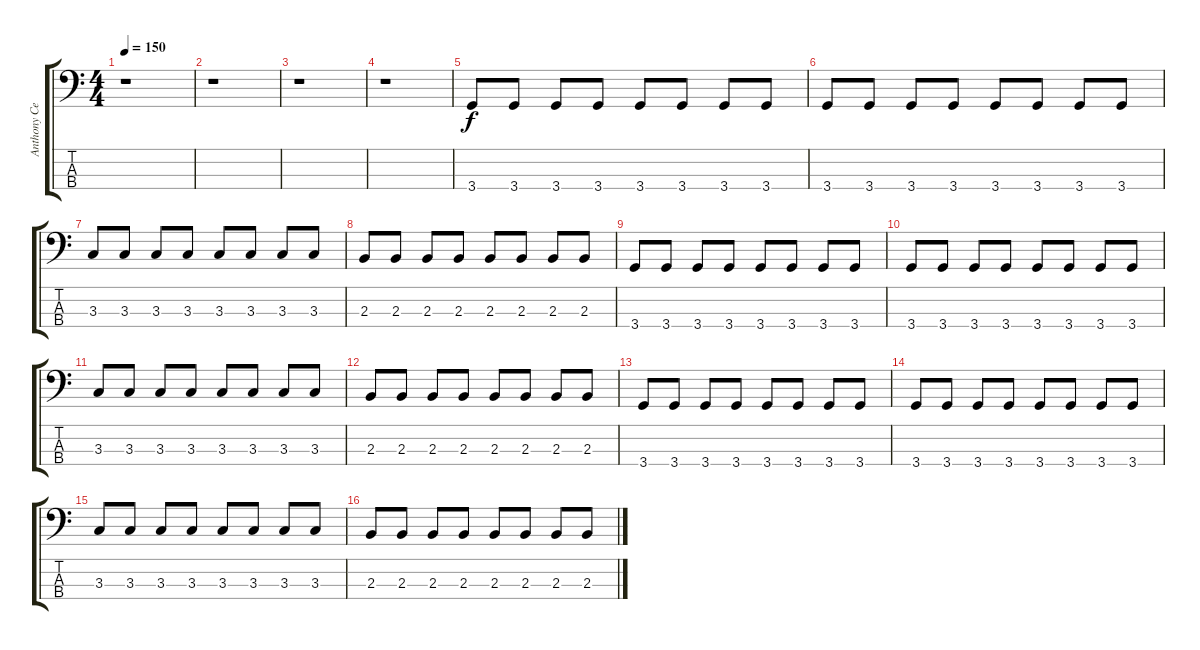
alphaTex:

\track ("Anthony Celestino (Bass)" "Anthony Ce") {instrument electricbasspick}
\staff {score tabs}
\tuning (G2 D2 A1 E1) {hide}
\ts (4 4)
\tempo 150
\clef f4
\ks c
r.1{dy f instrument electricbasspick} |
r.1 |
r.1 |
r.1 |
3.4.8 3.4.8 3.4.8 3.4.8 3.4.8 3.4.8 3.4.8 3.4.8 |
3.4.8 3.4.8 3.4.8 3.4.8 3.4.8 3.4.8 3.4.8 3.4.8 |
3.3.8 3.3.8 3.3.8 3.3.8 3.3.8 3.3.8 3.3.8 3.3.8 |
2.3.8 2.3.8 2.3.8 2.3.8 2.3.8 2.3.8 2.3.8 2.3.8 |
3.4.8 3.4.8 3.4.8 3.4.8 3.4.8 3.4.8 3.4.8 3.4.8 |
3.4.8 3.4.8 3.4.8 3.4.8 3.4.8 3.4.8 3.4.8 3.4.8 |
3.3.8 3.3.8 3.3.8 3.3.8 3.3.8 3.3.8 3.3.8 3.3.8 |
2.3.8 2.3.8 2.3.8 2.3.8 2.3.8 2.3.8 2.3.8 2.3.8 |
3.4.8 3.4.8 3.4.8 3.4.8 3.4.8 3.4.8 3.4.8 3.4.8 |
3.4.8 3.4.8 3.4.8 3.4.8 3.4.8 3.4.8 3.4.8 3.4.8 |
3.3.8 3.3.8 3.3.8 3.3.8 3.3.8 3.3.8 3.3.8 3.3.8 |
2.3.8 2.3.8 2.3.8 2.3.8 2.3.8 2.3.8 2.3.8 2.3.8
